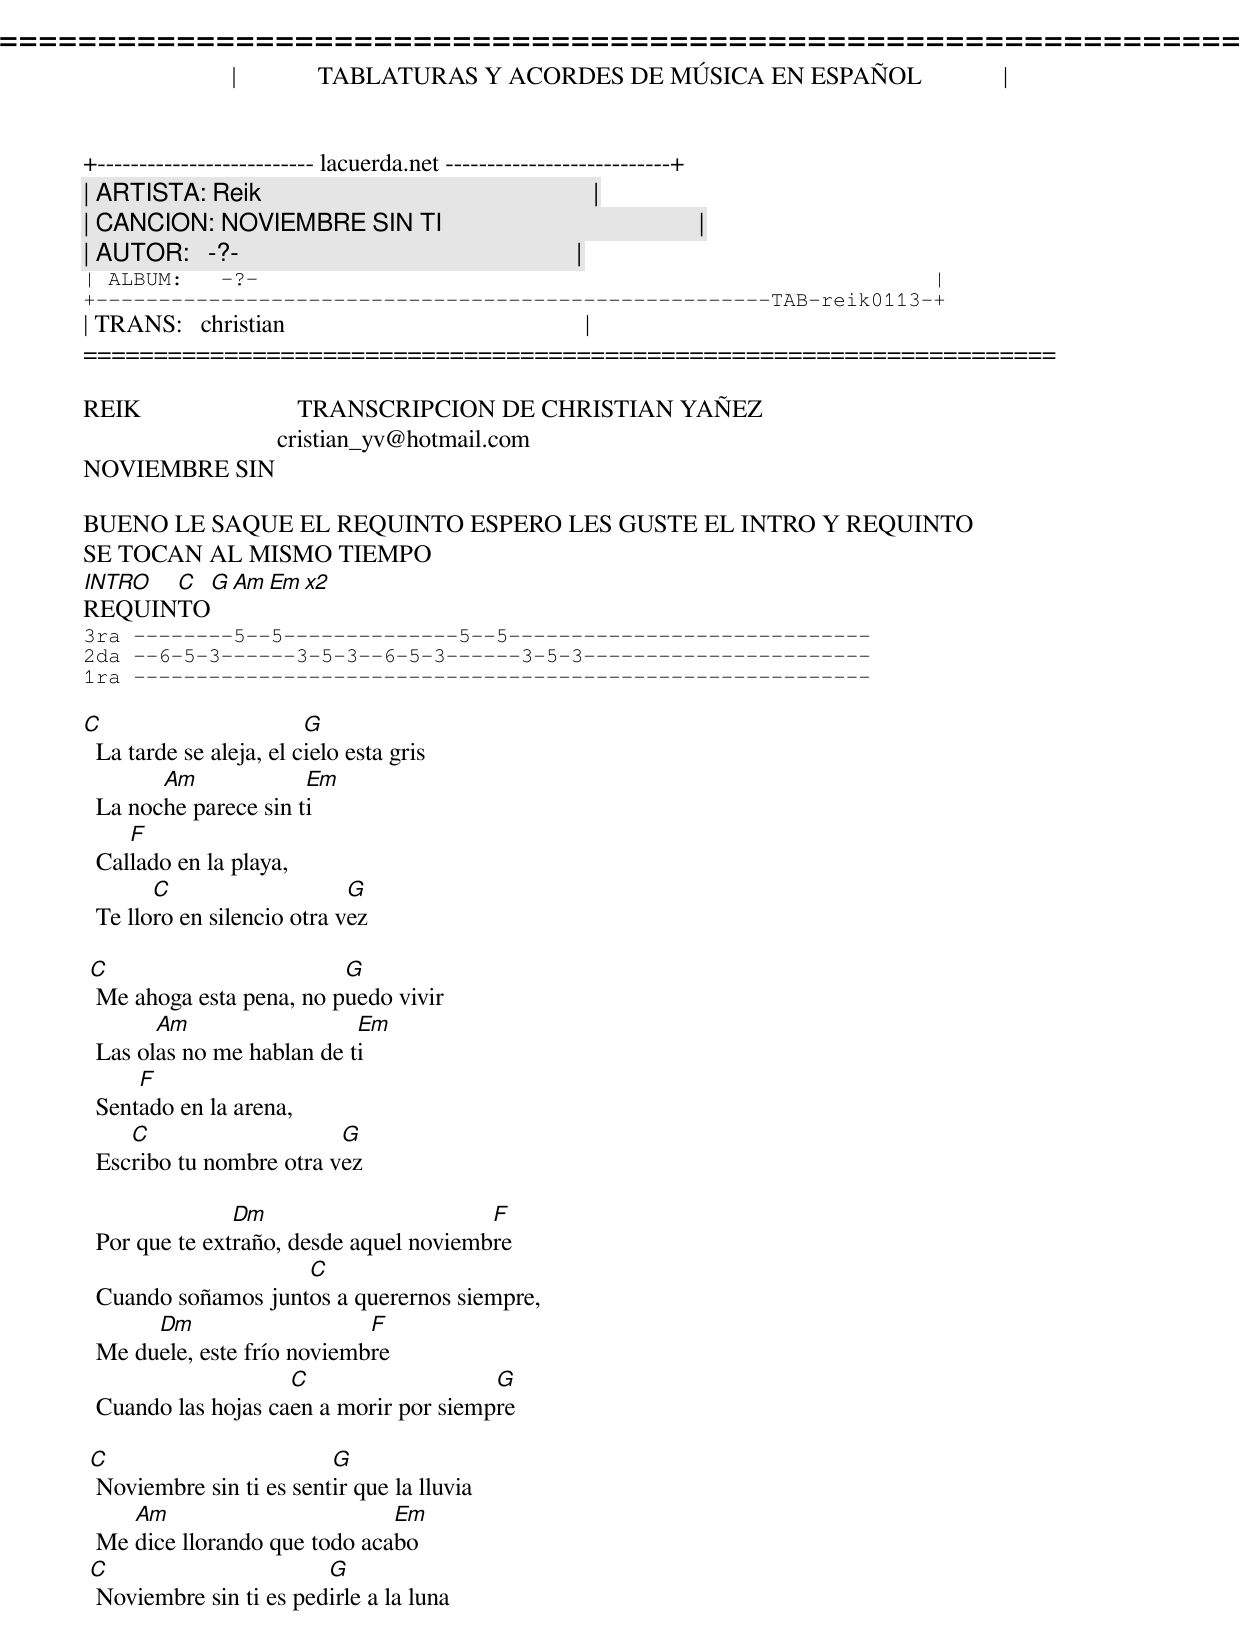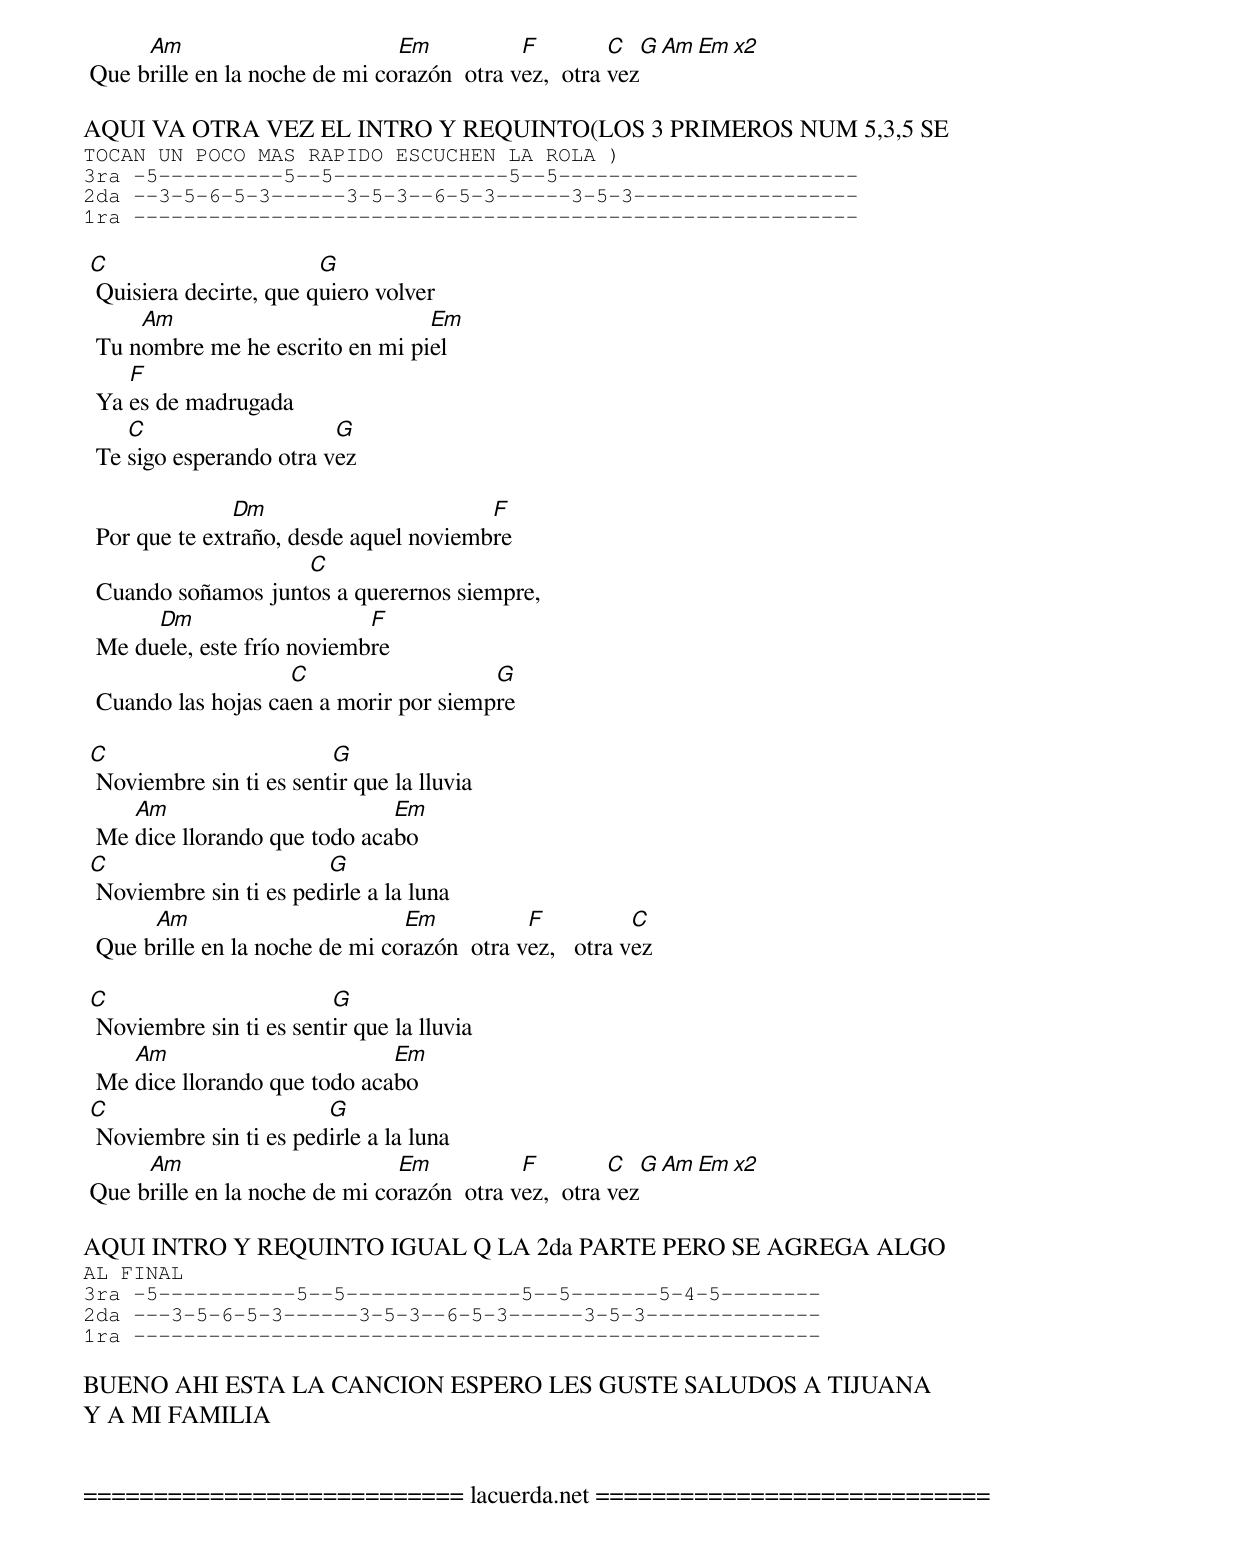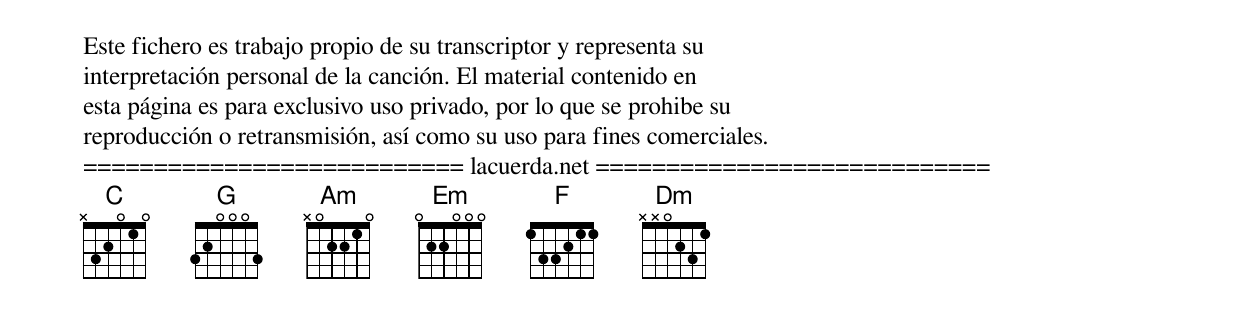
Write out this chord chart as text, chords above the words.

=====================================================================
|             TABLATURAS Y ACORDES DE MÚSICA EN ESPAÑOL             |
+-------------------------- lacuerda.net ---------------------------+
| ARTISTA: Reik                                                     |
| CANCION: NOVIEMBRE SIN TI                                         |
| AUTOR:   -?-                                                      |
| ALBUM:   -?-                                                      |
+------------------------------------------------------TAB-reik0113-+
| TRANS:   christian                                                |
=====================================================================

REIK                         TRANSCRIPCION DE CHRISTIAN YAÑEZ
                               cristian_yv@hotmail.com
NOVIEMBRE SIN

BUENO LE SAQUE EL REQUINTO ESPERO LES GUSTE EL INTRO Y REQUINTO
SE TOCAN AL MISMO TIEMPO
INTRO C G Am Em x2
REQUINTO
3ra --------5--5--------------5--5-----------------------------
2da --6-5-3------3-5-3--6-5-3------3-5-3-----------------------
1ra -----------------------------------------------------------

C                        G
  La tarde se aleja, el cielo esta gris
        Am             Em
  La noche parece sin ti
     F
  Callado en la playa,
        C                    G
  Te lloro en silencio otra vez

 C                        G
  Me ahoga esta pena, no puedo vivir
        Am                  Em
  Las olas no me hablan de ti
      F
  Sentado en la arena,
     C                    G
  Escribo tu nombre otra vez

                Dm                       F
  Por que te extraño, desde aquel noviembre
                     C
  Cuando soñamos juntos a querernos siempre,
       Dm                    F
  Me duele, este frío noviembre
                     C                   G
  Cuando las hojas caen a morir por siempre

 C                        G
  Noviembre sin ti es sentir que la lluvia
     Am                        Em
  Me dice llorando que todo acabo
 C                       G
  Noviembre sin ti es pedirle a la luna
      Am                        Em           F         C  G Am Em x2
 Que brille en la noche de mi corazón  otra vez,  otra vez

AQUI VA OTRA VEZ EL INTRO Y REQUINTO(LOS 3 PRIMEROS NUM 5,3,5 SE
TOCAN UN POCO MAS RAPIDO ESCUCHEN LA ROLA )
3ra -5----------5--5--------------5--5------------------------
2da --3-5-6-5-3------3-5-3--6-5-3------3-5-3------------------
1ra ----------------------------------------------------------

 C                       G
  Quisiera decirte, que quiero volver
      Am                          Em
  Tu nombre me he escrito en mi piel
     F
  Ya es de madrugada
     C                    G
  Te sigo esperando otra vez

                Dm                       F
  Por que te extraño, desde aquel noviembre
                     C
  Cuando soñamos juntos a querernos siempre,
       Dm                    F
  Me duele, este frío noviembre
                     C                   G
  Cuando las hojas caen a morir por siempre

 C                        G
  Noviembre sin ti es sentir que la lluvia
     Am                        Em
  Me dice llorando que todo acabo
 C                       G
  Noviembre sin ti es pedirle a la luna
       Am                        Em           F           C
  Que brille en la noche de mi corazón  otra vez,   otra vez

 C                        G
  Noviembre sin ti es sentir que la lluvia
     Am                        Em
  Me dice llorando que todo acabo
 C                       G
  Noviembre sin ti es pedirle a la luna
      Am                        Em           F         C  G Am Em x2
 Que brille en la noche de mi corazón  otra vez,  otra vez

AQUI INTRO Y REQUINTO IGUAL Q LA 2da PARTE PERO SE AGREGA ALGO
AL FINAL
3ra -5-----------5--5--------------5--5-------5-4-5--------
2da ---3-5-6-5-3------3-5-3--6-5-3------3-5-3--------------
1ra -------------------------------------------------------

BUENO AHI ESTA LA CANCION ESPERO LES GUSTE SALUDOS A TIJUANA
Y A MI FAMILIA


=========================== lacuerda.net ============================
Este fichero es trabajo propio de su transcriptor y representa su
interpretación personal de la canción. El material contenido en
esta página es para exclusivo uso privado, por lo que se prohibe su
reproducción o retransmisión, así como su uso para fines comerciales.
=========================== lacuerda.net ============================
